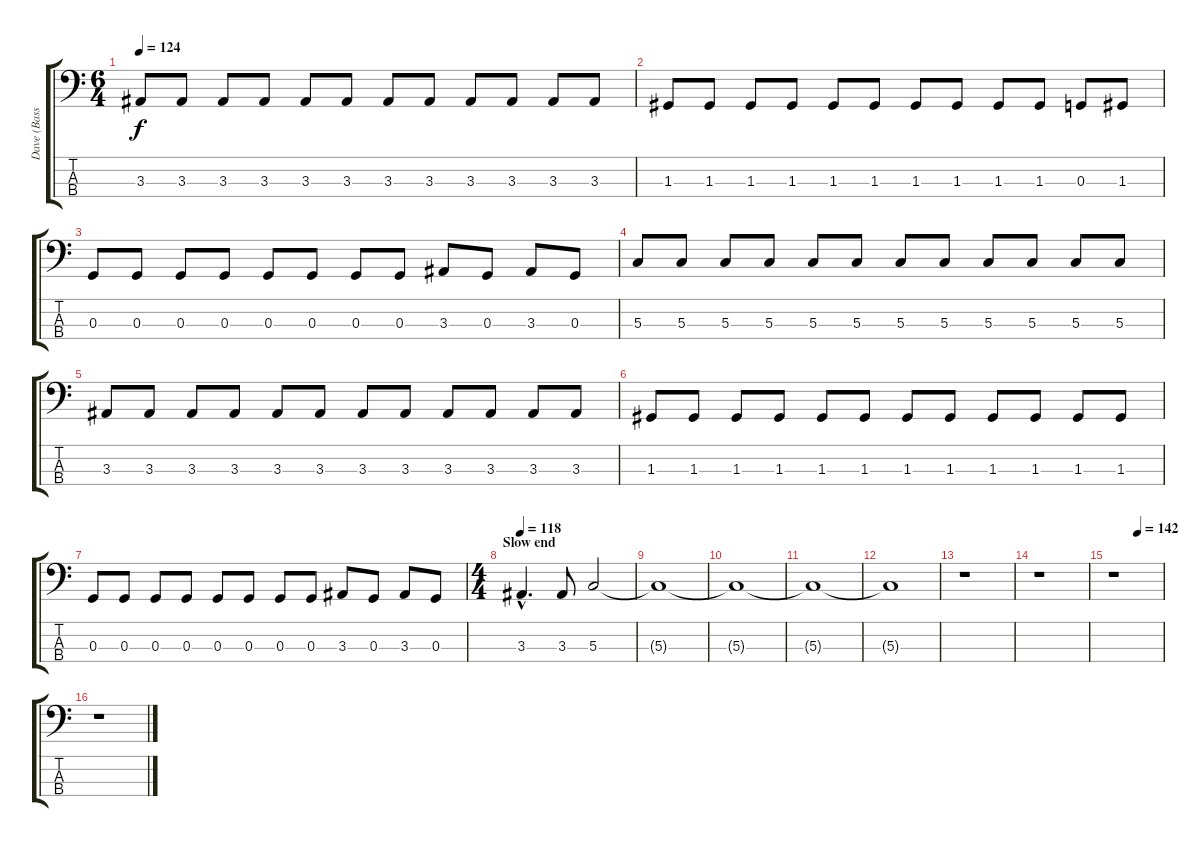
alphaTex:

\track ("Dave (Bass)" "Dave (Bass") {instrument electricbassfinger}
\staff {score tabs}
\tuning (F2 C2 G1 D1) {hide}
\ts (6 4)
\tempo 124
\clef f4
\ks c
3.3.8{dy f} 3.3.8 3.3.8 3.3.8 3.3.8 3.3.8 3.3.8 3.3.8 3.3.8 3.3.8 3.3.8 3.3.8 |
1.3.8 1.3.8 1.3.8 1.3.8 1.3.8 1.3.8 1.3.8 1.3.8 1.3.8 1.3.8 0.3.8 1.3.8 |
0.3.8 0.3.8 0.3.8 0.3.8 0.3.8 0.3.8 0.3.8 0.3.8 3.3.8 0.3.8 3.3.8 0.3.8 |
5.3.8 5.3.8 5.3.8 5.3.8 5.3.8 5.3.8 5.3.8 5.3.8 5.3.8 5.3.8 5.3.8 5.3.8 |
3.3.8 3.3.8 3.3.8 3.3.8 3.3.8 3.3.8 3.3.8 3.3.8 3.3.8 3.3.8 3.3.8 3.3.8 |
1.3.8 1.3.8 1.3.8 1.3.8 1.3.8 1.3.8 1.3.8 1.3.8 1.3.8 1.3.8 1.3.8 1.3.8 |
0.3.8 0.3.8 0.3.8 0.3.8 0.3.8 0.3.8 0.3.8 0.3.8 3.3.8 0.3.8 3.3.8 0.3.8 |
\ts (4 4)
\section ("" "Slow end")
\tempo 118
3.3{hac}.4{d} 3.3.8 5.3.2 |
5.3{t}.1 |
5.3{t}.1 |
5.3{t}.1 |
5.3{t}.1{volume 0} |
r.1 |
r.1 |
\tempo (142 0.5)
r.1 |
r.1
